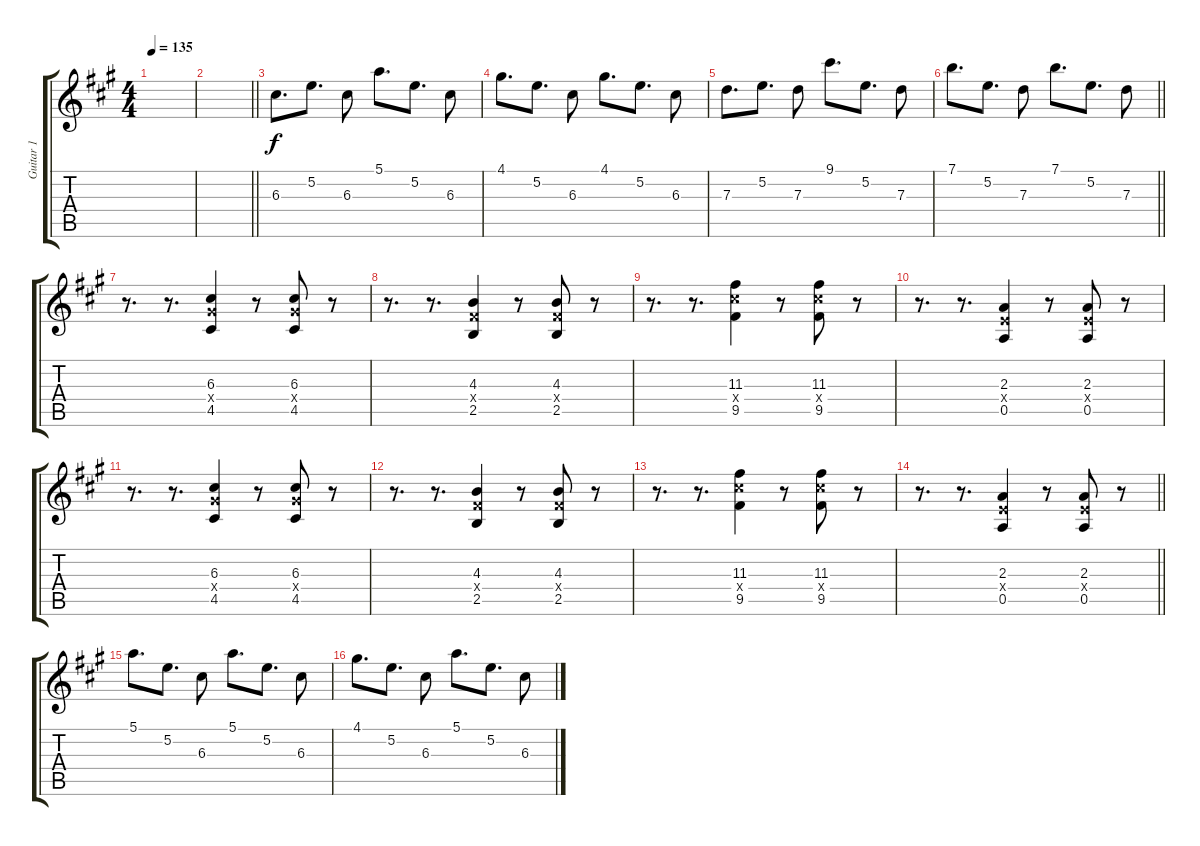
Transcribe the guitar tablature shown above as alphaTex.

\track ("Guitar 1" "Guitar 1") {instrument overdrivenguitar}
\staff {score tabs}
\tuning (E4 B3 G3 D3 A2 D2) {hide}
\ts (4 4)
\tempo 135
\clef g2
\ks a
|
\barLineRight lightlight
|
6.3.8{d} 5.2.8{d} 6.3.8 5.1.8{d} 5.2.8{d} 6.3.8 |
4.1.8{d} 5.2.8{d} 6.3.8 4.1.8{d} 5.2.8{d} 6.3.8 |
7.3.8{d} 5.2.8{d} 7.3.8 9.1.8{d} 5.2.8{d} 7.3.8 |
\barLineRight lightlight
7.1.8{d} 5.2.8{d} 7.3.8 7.1.8{d} 5.2.8{d} 7.3.8 |
r.8{d} r.8{d} (6.3 6.4{x} 4.5).4 r.8 (6.3 6.4{x} 4.5).8 r.8 |
r.8{d} r.8{d} (4.3 4.4{x} 2.5).4 r.8 (4.3 4.4{x} 2.5).8 r.8 |
r.8{d} r.8{d} (11.3 11.4{x} 9.5).4 r.8 (11.3 11.4{x} 9.5).8 r.8 |
r.8{d} r.8{d} (2.3 2.4{x} 0.5).4 r.8 (2.3 2.4{x} 0.5).8 r.8 |
r.8{d} r.8{d} (6.3 6.4{x} 4.5).4 r.8 (6.3 6.4{x} 4.5).8 r.8 |
r.8{d} r.8{d} (4.3 4.4{x} 2.5).4 r.8 (4.3 4.4{x} 2.5).8 r.8 |
r.8{d} r.8{d} (11.3 11.4{x} 9.5).4 r.8 (11.3 11.4{x} 9.5).8 r.8 |
\barLineRight lightlight
r.8{d} r.8{d} (2.3 2.4{x} 0.5).4 r.8 (2.3 2.4{x} 0.5).8 r.8 |
5.1.8{d} 5.2.8{d} 6.3.8 5.1.8{d} 5.2.8{d} 6.3.8 |
4.1.8{d} 5.2.8{d} 6.3.8 5.1.8{d} 5.2.8{d} 6.3.8
